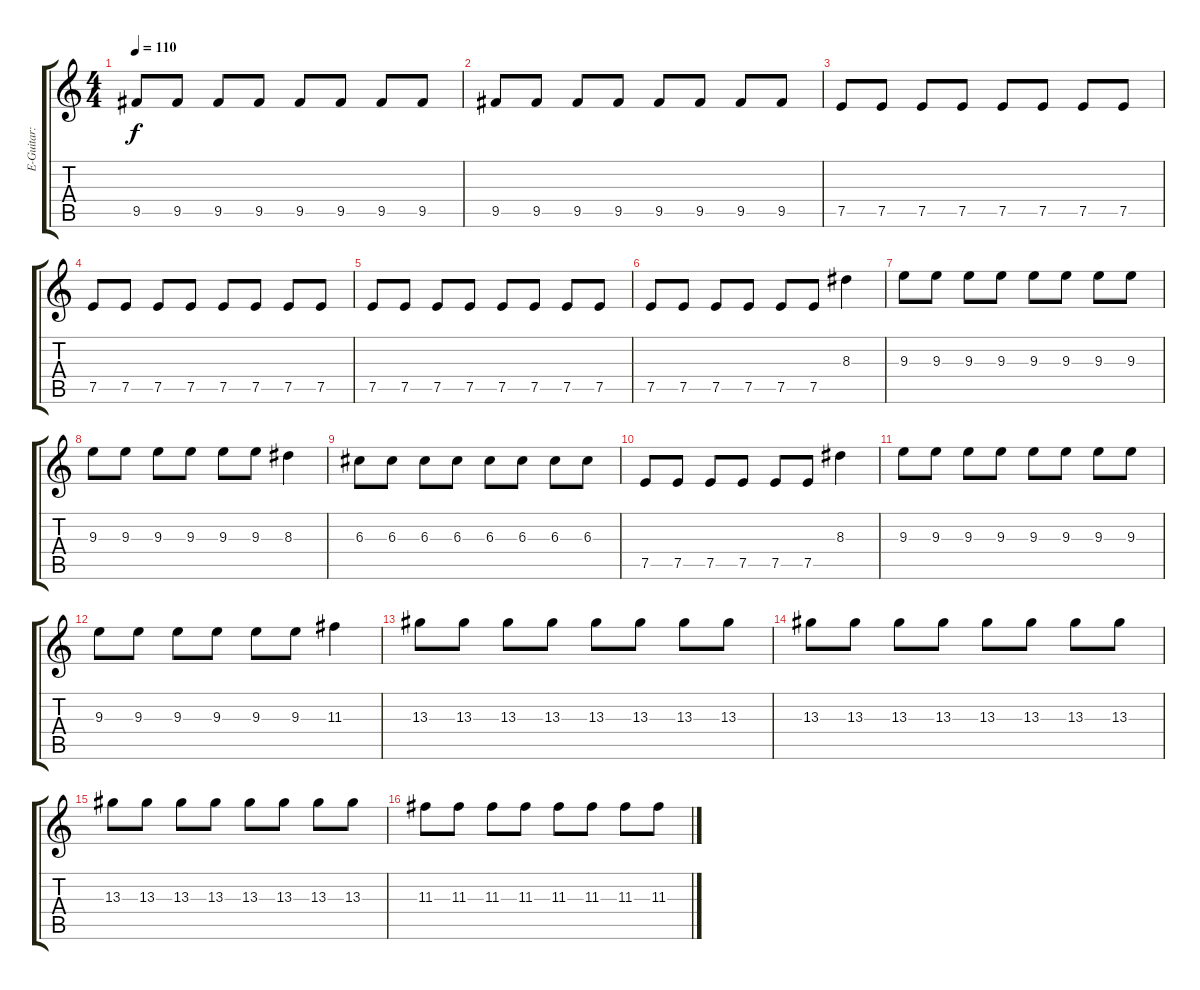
\track ("E-Guitar: Fill 2" "E-Guitar: ") {instrument overdrivenguitar}
\staff {score tabs}
\tuning (E4 B3 G3 D3 A2 E2) {hide}
\ts (4 4)
\tempo 110
\clef g2
\ks c
9.5.8{dy f} 9.5.8 9.5.8 9.5.8 9.5.8 9.5.8 9.5.8 9.5.8 |
9.5.8 9.5.8 9.5.8 9.5.8 9.5.8 9.5.8 9.5.8 9.5.8 |
7.5.8 7.5.8 7.5.8 7.5.8 7.5.8 7.5.8 7.5.8 7.5.8 |
7.5.8 7.5.8 7.5.8 7.5.8 7.5.8 7.5.8 7.5.8 7.5.8 |
7.5.8 7.5.8 7.5.8 7.5.8 7.5.8 7.5.8 7.5.8 7.5.8 |
7.5.8 7.5.8 7.5.8 7.5.8 7.5.8 7.5.8 8.3.4 |
9.3.8 9.3.8 9.3.8 9.3.8 9.3.8 9.3.8 9.3.8 9.3.8 |
9.3.8 9.3.8 9.3.8 9.3.8 9.3.8 9.3.8 8.3.4 |
6.3.8 6.3.8 6.3.8 6.3.8 6.3.8 6.3.8 6.3.8 6.3.8 |
7.5.8 7.5.8 7.5.8 7.5.8 7.5.8 7.5.8 8.3.4 |
9.3.8 9.3.8 9.3.8 9.3.8 9.3.8 9.3.8 9.3.8 9.3.8 |
9.3.8 9.3.8 9.3.8 9.3.8 9.3.8 9.3.8 11.3.4 |
13.3.8 13.3.8 13.3.8 13.3.8 13.3.8 13.3.8 13.3.8 13.3.8 |
13.3.8 13.3.8 13.3.8 13.3.8 13.3.8 13.3.8 13.3.8 13.3.8 |
13.3.8 13.3.8 13.3.8 13.3.8 13.3.8 13.3.8 13.3.8 13.3.8 |
11.3.8 11.3.8 11.3.8 11.3.8 11.3.8 11.3.8 11.3.8 11.3.8
